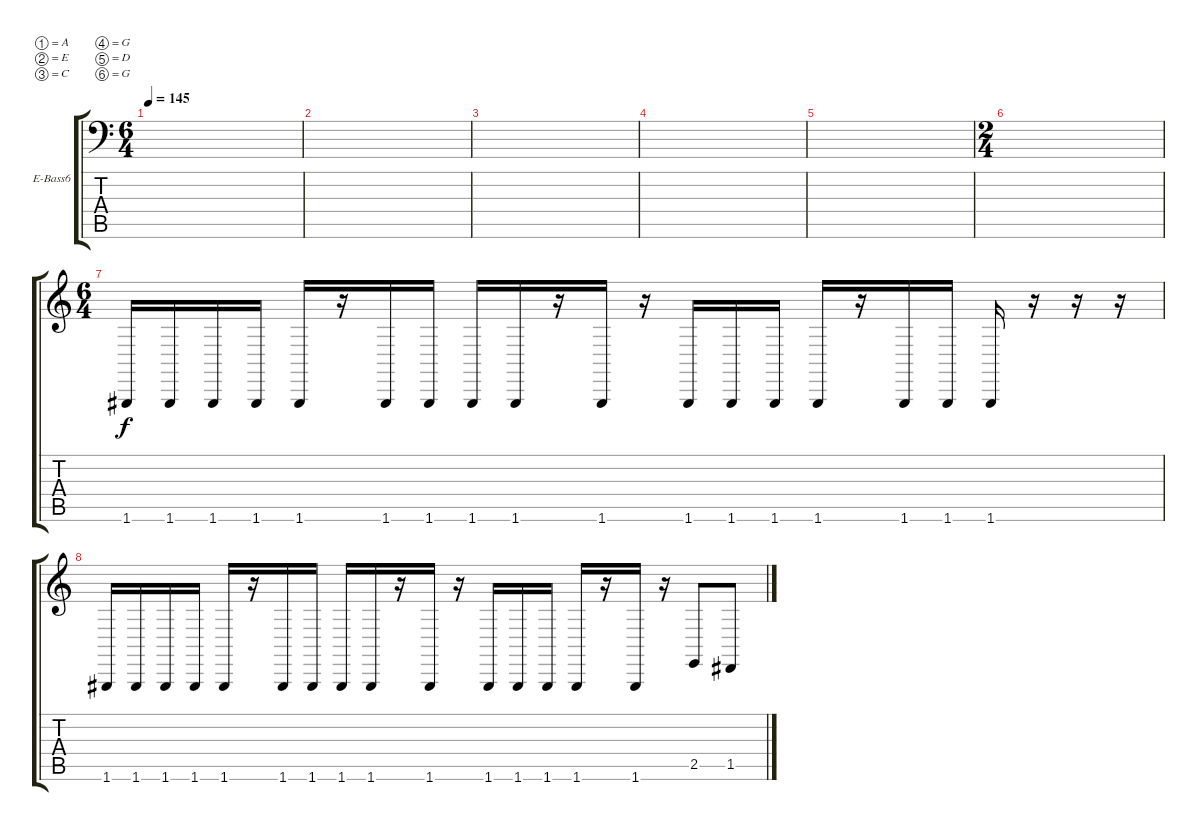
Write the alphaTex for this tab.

\defaultSystemsLayout 4
\bracketExtendMode groupsimilarinstruments
\firstSystemTrackNameOrientation horizontal
\otherSystemsTrackNameOrientation horizontal
\track ("Bass" "E-Bass6") {instrument electricbassfinger}
\staff {score tabs}
\tuning (A2 E2 C2 G1 D1 G0)
\ts (6 4)
\tempo 145
\clef f4
\ks c
|
|
|
|
|
\ts (2 4)
|
\ts (6 4)
\clef g2
1.6.16 1.6.16 1.6.16 1.6.16 1.6.16 r.16 1.6.16 1.6.16 1.6.16 1.6.16 r.16 1.6.16 r.16 1.6.16 1.6.16 1.6.16 1.6.16 r.16 1.6.16 1.6.16 1.6.16 r.16 r.16 r.16 |
1.6.16 1.6.16 1.6.16 1.6.16 1.6.16 r.16 1.6.16 1.6.16 1.6.16 1.6.16 r.16 1.6.16 r.16 1.6.16 1.6.16 1.6.16 1.6.16 r.16 1.6.16 r.16 2.5.8 1.5.8
